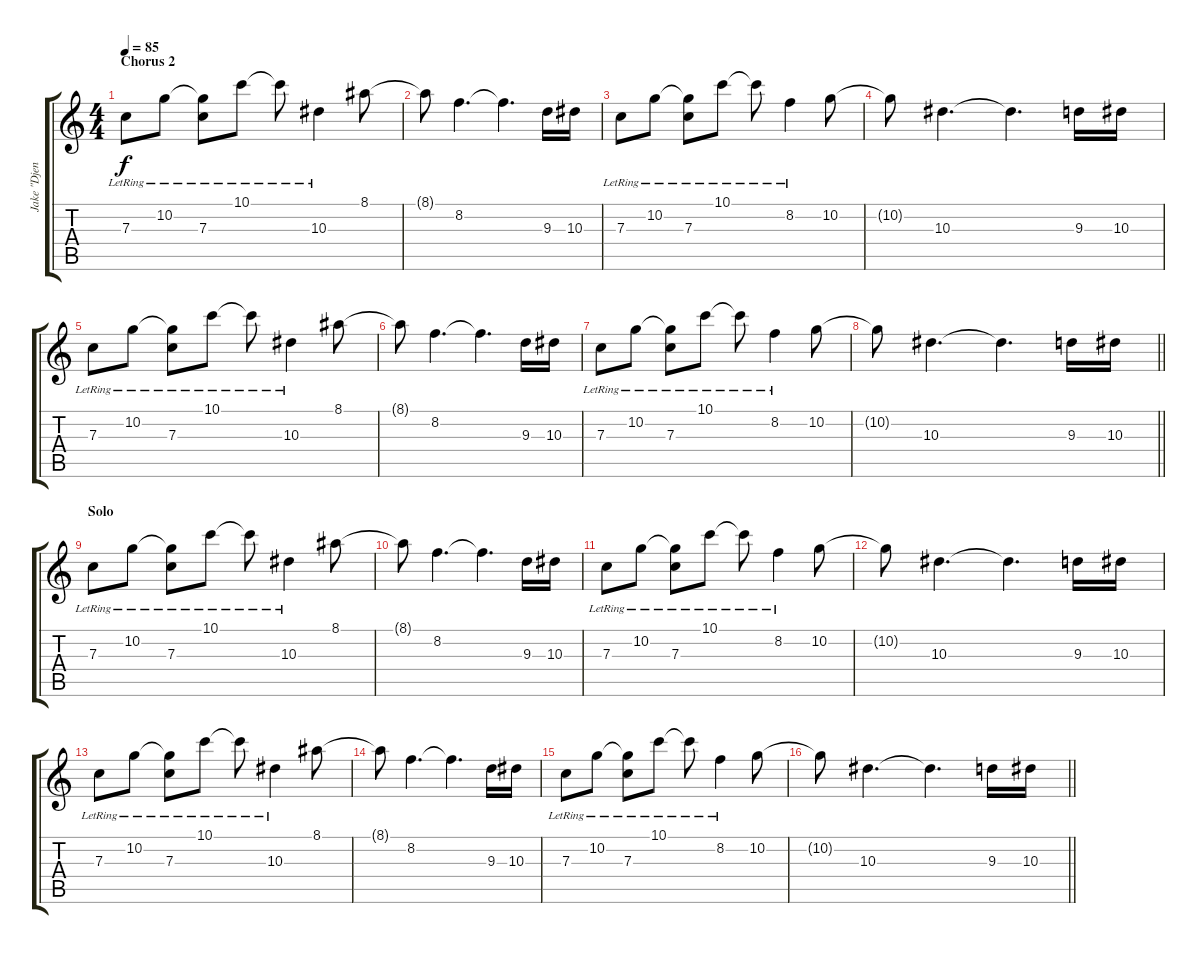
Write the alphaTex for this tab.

\track ("Jake \"Djent Reznor\" Bowen" "Jake \"Djen") {instrument electricguitarjazz}
\staff {score tabs}
\tuning (D4 A3 F3 C3 G2 C2) {hide}
\ts (4 4)
\section ("" "Chorus 2")
\tempo 85
\clef g2
\ks c
7.3{lr}.8{dy f} 10.2{lr}.8 (10.2{lr t} 7.3).8 10.1{lr}.8 10.1{lr t}.8 10.3{lr}.4 8.1.8 |
8.1{t}.8 8.2.4{d} 8.2{t}.4{d} 9.3.16 10.3.16 |
7.3{lr}.8 10.2{lr}.8 (10.2{lr t} 7.3).8 10.1{lr}.8 10.1{lr t}.8 8.2{lr}.4 10.2.8 |
10.2{t}.8 10.3.4{d} 10.3{t}.4{d} 9.3.16 10.3.16 |
7.3{lr}.8 10.2{lr}.8 (10.2{lr t} 7.3).8 10.1{lr}.8 10.1{lr t}.8 10.3{lr}.4 8.1.8 |
8.1{t}.8 8.2.4{d} 8.2{t}.4{d} 9.3.16 10.3.16 |
7.3{lr}.8 10.2{lr}.8 (10.2{lr t} 7.3).8 10.1{lr}.8 10.1{lr t}.8 8.2{lr}.4 10.2.8 |
\barLineRight lightlight
10.2{t}.8 10.3.4{d} 10.3{t}.4{d} 9.3.16 10.3.16 |
\section ("" "Solo")
7.3{lr}.8 10.2{lr}.8 (10.2{lr t} 7.3).8 10.1{lr}.8 10.1{lr t}.8 10.3{lr}.4 8.1.8 |
8.1{t}.8 8.2.4{d} 8.2{t}.4{d} 9.3.16 10.3.16 |
7.3{lr}.8 10.2{lr}.8 (10.2{lr t} 7.3).8 10.1{lr}.8 10.1{lr t}.8 8.2{lr}.4 10.2.8 |
10.2{t}.8 10.3.4{d} 10.3{t}.4{d} 9.3.16 10.3.16 |
7.3{lr}.8 10.2{lr}.8 (10.2{lr t} 7.3).8 10.1{lr}.8 10.1{lr t}.8 10.3{lr}.4 8.1.8 |
8.1{t}.8 8.2.4{d} 8.2{t}.4{d} 9.3.16 10.3.16 |
7.3{lr}.8 10.2{lr}.8 (10.2{lr t} 7.3).8 10.1{lr}.8 10.1{lr t}.8 8.2{lr}.4 10.2.8 |
\barLineRight lightlight
10.2{t}.8 10.3.4{d} 10.3{t}.4{d} 9.3.16 10.3.16
